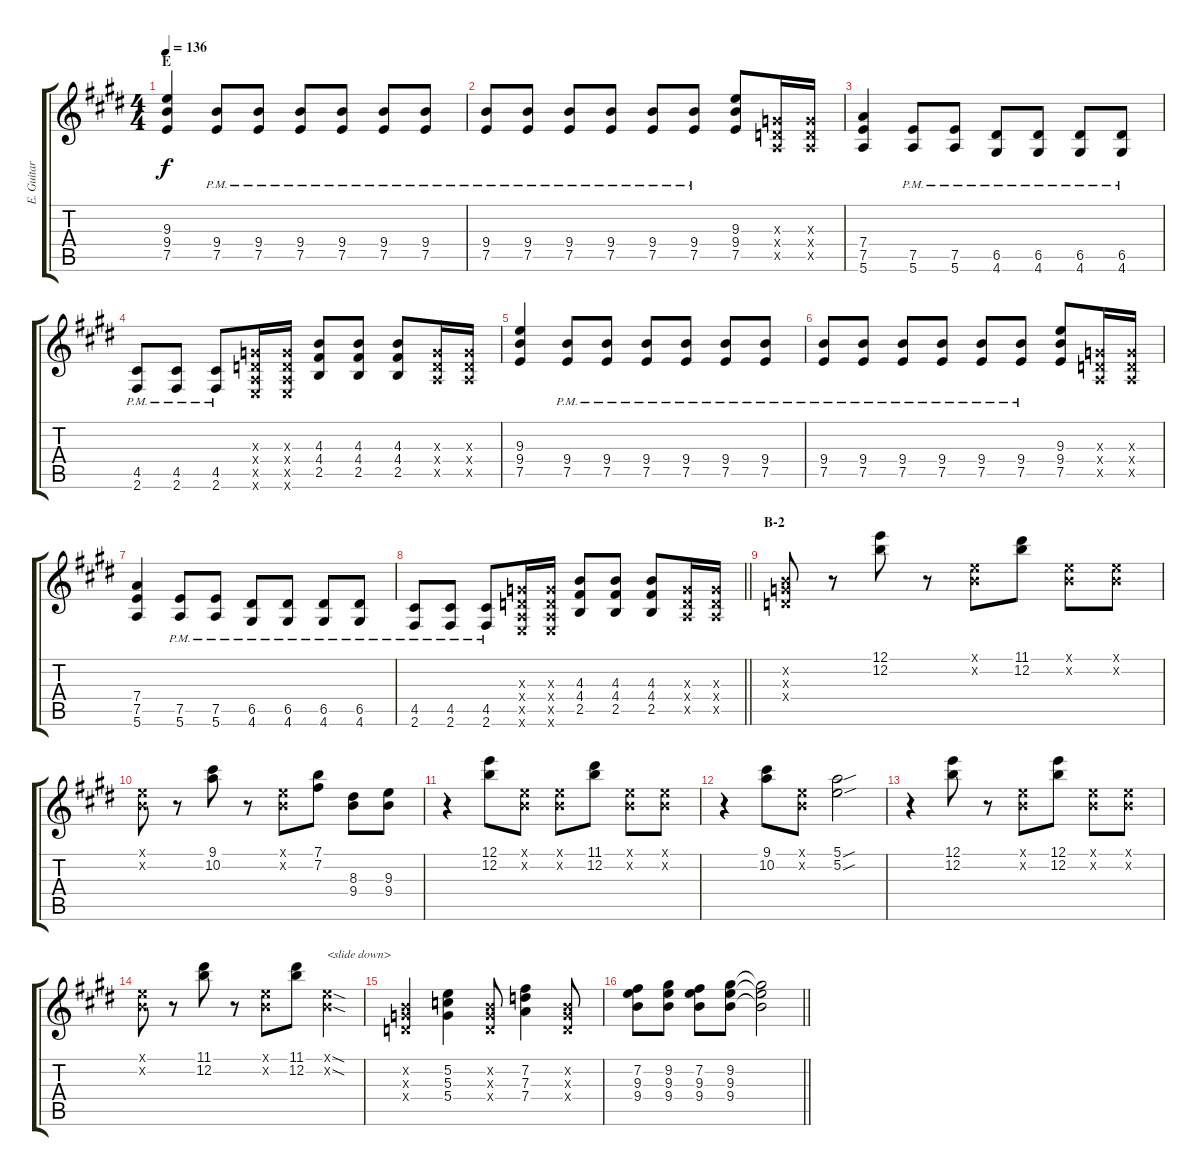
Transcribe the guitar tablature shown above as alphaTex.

\track ("E. Guitar III" "E. Guitar ") {instrument overdrivenguitar}
\staff {score tabs}
\tuning (E4 B3 G3 D3 A2 E2) {hide}
\ts (4 4)
\section ("" "E")
\tempo 136
\clef g2
\ks e
(9.3 9.4 7.5).4{dy f} (9.4{pm} 7.5{pm}).8 (9.4{pm} 7.5{pm}).8 (9.4{pm} 7.5{pm}).8 (9.4{pm} 7.5{pm}).8 (9.4{pm} 7.5{pm}).8 (9.4{pm} 7.5{pm}).8 |
(9.4{pm} 7.5{pm}).8 (9.4{pm} 7.5{pm}).8 (9.4{pm} 7.5{pm}).8 (9.4{pm} 7.5{pm}).8 (9.4{pm} 7.5{pm}).8 (9.4{pm} 7.5{pm}).8 (9.3 9.4 7.5).8 (0.3{x} 0.4{x} 0.5{x}).16 (0.3{x} 0.4{x} 0.5{x}).16 |
(7.4 7.5 5.6).4 (7.5{pm} 5.6{pm}).8 (7.5{pm} 5.6{pm}).8 (6.5{pm} 4.6{pm}).8 (6.5{pm} 4.6{pm}).8 (6.5{pm} 4.6{pm}).8 (6.5{pm} 4.6{pm}).8 |
(4.5{pm} 2.6{pm}).8 (4.5{pm} 2.6{pm}).8 (4.5{pm} 2.6{pm}).8 (0.3{x} 0.4{x} 0.5{x} 0.6{x}).16 (0.3{x} 0.4{x} 0.5{x} 0.6{x}).16 (4.3 4.4 2.5).8 (4.3 4.4 2.5).8 (4.3 4.4 2.5).8 (0.3{x} 0.4{x} 0.5{x}).16 (0.3{x} 0.4{x} 0.5{x}).16 |
(9.3 9.4 7.5).4 (9.4{pm} 7.5{pm}).8 (9.4{pm} 7.5{pm}).8 (9.4{pm} 7.5{pm}).8 (9.4{pm} 7.5{pm}).8 (9.4{pm} 7.5{pm}).8 (9.4{pm} 7.5{pm}).8 |
(9.4{pm} 7.5{pm}).8 (9.4{pm} 7.5{pm}).8 (9.4{pm} 7.5{pm}).8 (9.4{pm} 7.5{pm}).8 (9.4{pm} 7.5{pm}).8 (9.4{pm} 7.5{pm}).8 (9.3 9.4 7.5).8 (0.3{x} 0.4{x} 0.5{x}).16 (0.3{x} 0.4{x} 0.5{x}).16 |
(7.4 7.5 5.6).4 (7.5{pm} 5.6{pm}).8 (7.5{pm} 5.6{pm}).8 (6.5{pm} 4.6{pm}).8 (6.5{pm} 4.6{pm}).8 (6.5{pm} 4.6{pm}).8 (6.5{pm} 4.6{pm}).8 |
\barLineRight lightlight
(4.5{pm} 2.6{pm}).8 (4.5{pm} 2.6{pm}).8 (4.5{pm} 2.6{pm}).8 (0.3{x} 0.4{x} 0.5{x} 0.6{x}).16 (0.3{x} 0.4{x} 0.5{x} 0.6{x}).16 (4.3 4.4 2.5).8 (4.3 4.4 2.5).8 (4.3 4.4 2.5).8 (0.3{x} 0.4{x} 0.5{x}).16 (0.3{x} 0.4{x} 0.5{x}).16 |
\section ("" "B-2")
(0.2{x} 0.3{x} 0.4{x}).8 r.8 (12.1 12.2).8 r.8 (0.1{x} 0.2{x}).8 (11.1 12.2).8 (0.1{x} 0.2{x}).8 (0.1{x} 0.2{x}).8 |
(0.1{x} 0.2{x}).8 r.8 (9.1 10.2).8 r.8 (0.1{x} 0.2{x}).8 (7.1 7.2).8 (8.3 9.4).8 (9.3 9.4).8 |
r.4 (12.1 12.2).8 (0.1{x} 0.2{x}).8 (0.1{x} 0.2{x}).8 (11.1 12.2).8 (0.1{x} 0.2{x}).8 (0.1{x} 0.2{x}).8 |
r.4 (9.1 10.2).8 (0.1{x} 0.2{x}).8 (5.1{sou} 5.2{sou}).2 |
r.4 (12.1 12.2).8 r.8 (0.1{x} 0.2{x}).8 (12.1 12.2).8 (0.1{x} 0.2{x}).8 (0.1{x} 0.2{x}).8 |
(0.1{x} 0.2{x}).8 r.8 (11.1 12.2).8 r.8 (0.1{x} 0.2{x}).8 (11.1 12.2).8 (0.1{sod x} 0.2{sod x}).4{txt "<slide down>"} |
(0.2{x} 0.3{x} 0.4{x}).4 (5.2 5.3 5.4).4 (0.2{x} 0.3{x} 0.4{x}).8 (7.2 7.3 7.4).4 (0.2{x} 0.3{x} 0.4{x}).8 |
\barLineRight lightlight
(7.2 9.3 9.4).8 (9.2 9.3 9.4).8 (7.2 9.3 9.4).8 (9.2 9.3 9.4).8 (9.2{t} 9.3{t} 9.4{t}).2
